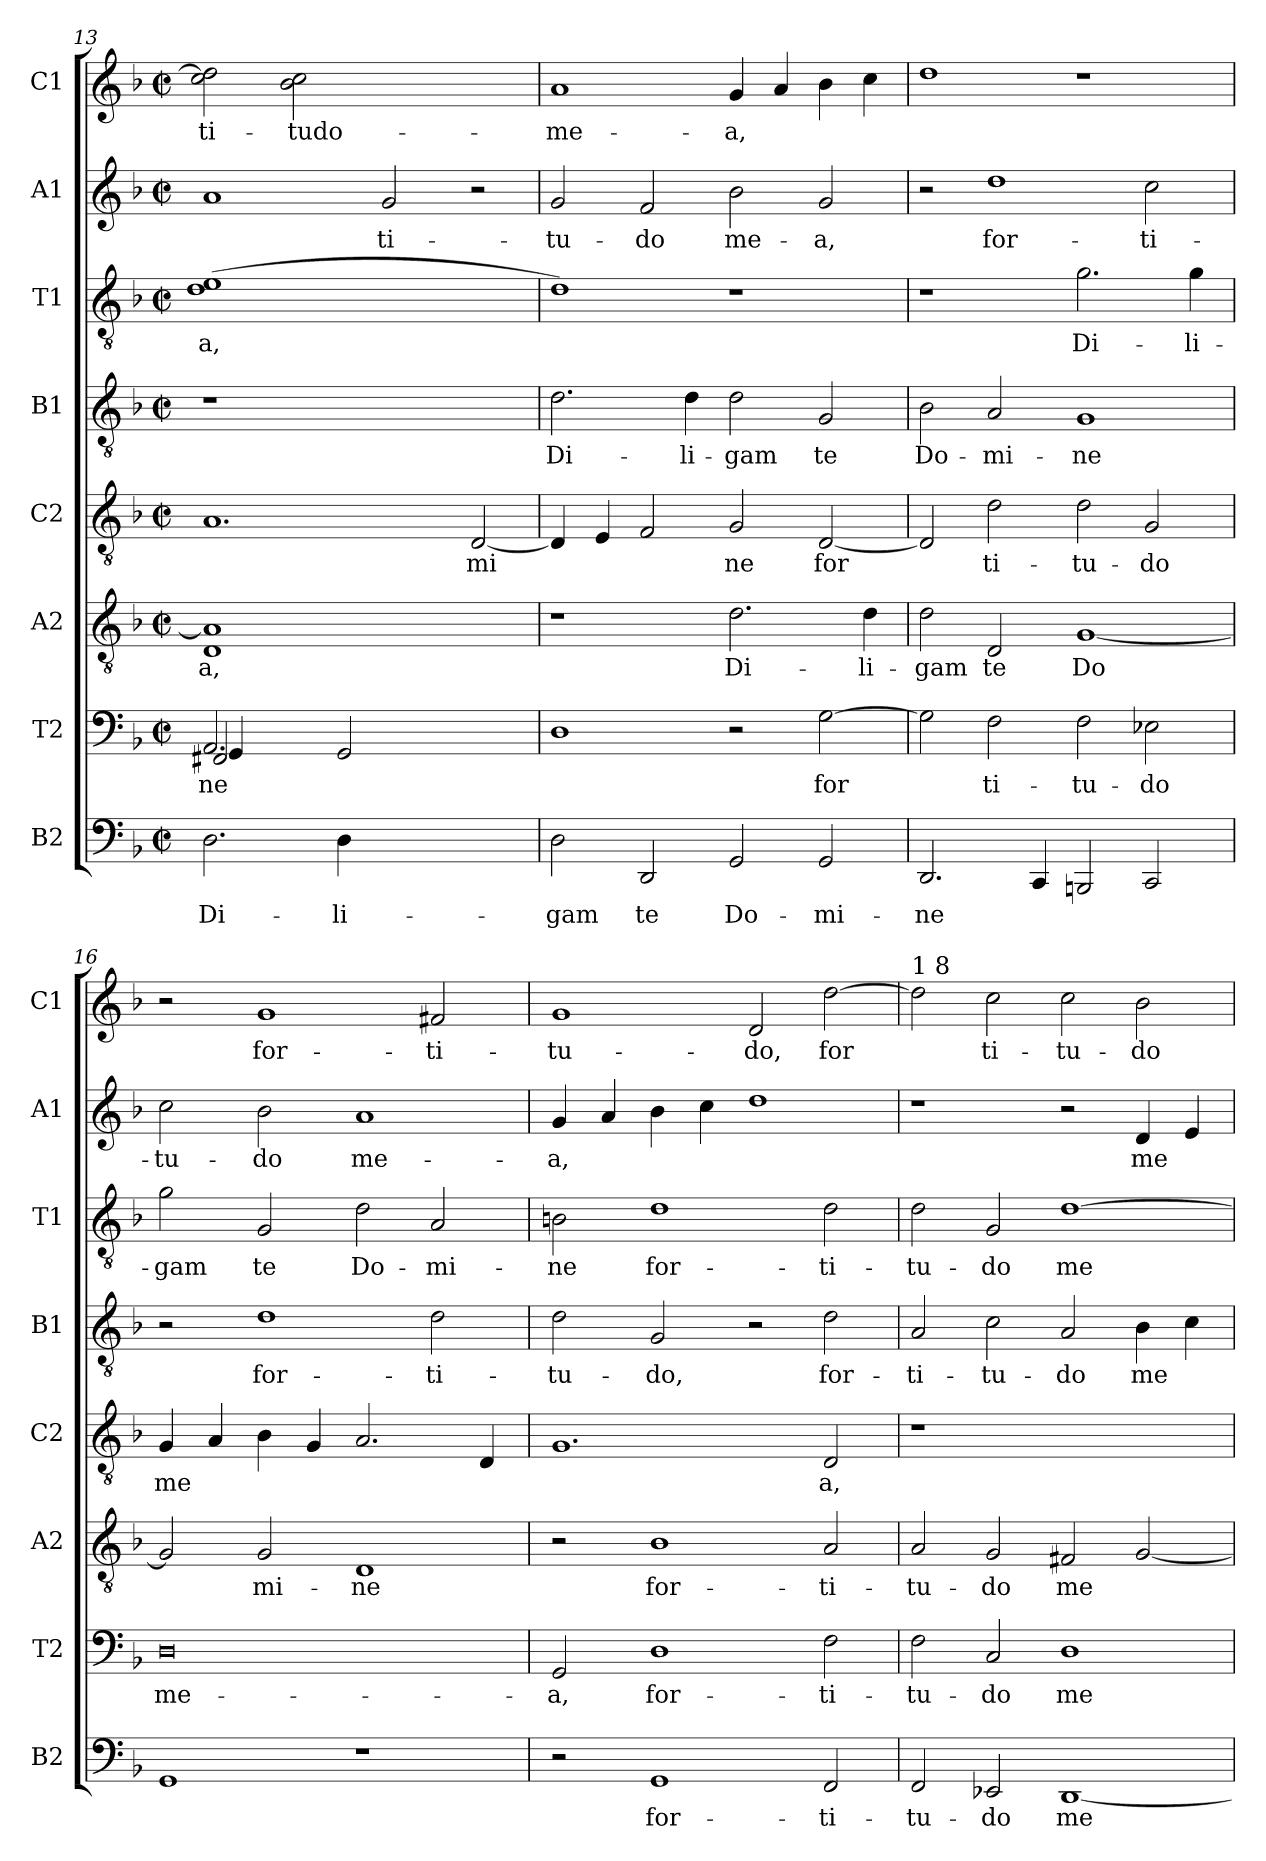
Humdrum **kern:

**kern	**text	**kern	**text	**kern	**text	**kern	**text	**kern	**text	**kern	**text	**kern	**text	**kern	**text
*part8	*part8	*part7	*part7	*part6	*part6	*part5	*part5	*part4	*part4	*part3	*part3	*part2	*part2	*part1	*part1
*staff8	*staff8	*staff7	*staff7	*staff6	*staff6	*staff5	*staff5	*staff4	*staff4	*staff3	*staff3	*staff2	*staff2	*staff1	*staff1
*I"B2	*	*I"T2	*	*I"A2	*	*I"C2	*	*I"B1	*	*I"T1	*	*I"A1	*	*I"C1	*
*I'B2	*	*I'T2	*	*I'A2	*	*I'C2	*	*I'B1	*	*I'T1	*	*I'A1	*	*I'C1	*
*clefF4	*	*clefF4	*	*clefGv2	*	*clefGv2	*	*clefGv2	*	*clefGv2	*	*clefG2	*	*clefG2	*
*k[b-]	*	*k[b-]	*	*k[b-]	*	*k[b-]	*	*k[b-]	*	*k[b-]	*	*k[b-]	*	*k[b-]	*
*F:	*	*F:	*	*F:	*	*F:	*	*F:	*	*F:	*	*F:	*	*F:	*
*M2/2	*	*M2/2	*	*M2/2	*	*M2/2	*	*M2/2	*	*M2/2	*	*M2/2	*	*M2/2	*
*met(c|)	*	*met(c|)	*	*met(c|)	*	*met(c|)	*	*met(c|)	*	*met(c|)	*	*met(c|)	*	*met(c|)	*
=13	=13	=13	=13	=13	=13	=13	=13	=13	=13	=13	=13	=13	=13	=13	=13
!	!LO:LY:b:cj	!	!LO:LY:b:cj	!	!LO:LY:b:cj	!	!	!	!	!	!LO:LY:b:cj	!	!	!	!LO:LY:b:cj
*	*	*^	*	*	*	*	*	*	*	*	*	*	*	*	*
*	*	*	*^	*	*	*	*	*	*	*	*	*	*	*	*	*
2.D\	Di-	2.AA/	2FF#X/	4GG/	-ne	1A] 1D	-a,	1.A	.	1r	.	(>1e 1d	-a,	1a	.	2dd\] 2cc\	-ti-
.	.	.	.	2.ryy	.	.	.	.	.	.	.	.	.	.	.	.	.
!	!	!	!	!	!	!	!	!	!	!	!	!	!	!	!	!	!LO:LY:b:cj
.	.	.	2.ryy	.	.	.	.	.	.	.	.	.	.	.	.	2cc\ 2b-\	-tudo-
!	!LO:LY:b:cj	!	!	!	!LO:LY:b:cj	!	!	!	!	!	!	!	!	!	!	!	!
4D\	-li-	2GG/	.	.	.	.	.	.	.	.	.	.	.	.	.	.	.
!	!	!	!	!	!	!	!	!	!	!	!	!	!	!	!LO:LY:b:cj	!	!
1ryy	.	.	.	1ryy	.	1ryy	.	.	.	1ryy	.	1ryy	.	2g/	ti-	1ryy	.
.	.	2.ryy	2.ryy	.	.	.	.	.	.	.	.	.	.	.	.	.	.
!	!	!	!	!	!	!	!	!	!LO:LY:b	!	!	!	!	!	!	!	!
.	.	.	.	.	.	.	.	[<2D/	mi-	.	.	.	.	2r	.	.	.
*	*	*v	*v	*v	*	*	*	*	*	*	*	*	*	*	*	*	*
=14	=14	=14	=14	=14	=14	=14	=14	=14	=14	=14	=14	=14	=14	=14	=14
!	!LO:LY:b:cj	!	!LO:LY:b:cj	!	!	!	!LO:LY:b	!	!LO:LY:b:cj	!	!LO:LY:b:cj	!	!LO:LY:b:cj	!	!LO:LY:b:cj
2D\	-gam	1D	.	1r	.	4D/]	--	2.d\	Di-	1d)	.	2g/	-tu-	1a	-me-
!	!	!	!	!	!	!	!LO:LY:b	!	!	!	!	!	!	!	!
.	.	.	.	.	.	4E/	--	.	.	.	.	.	.	.	.
!	!LO:LY:b:cj	!	!	!	!	!	!LO:LY:b	!	!	!	!	!	!LO:LY:b:cj	!	!
2DD/	te	.	.	.	.	2F/	--	.	.	.	.	2f/	-do	.	.
!	!	!	!	!	!	!	!	!	!LO:LY:b:cj	!	!	!	!	!	!
.	.	.	.	.	.	.	.	4d\	-li-	.	.	.	.	.	.
!	!LO:LY:b:cj	!	!	!	!LO:LY:b:cj	!	!LO:LY:b	!	!LO:LY:b:cj	!	!	!	!LO:LY:b:cj	!	!LO:LY:b:cj
2GG/	Do-	2r	.	2.d\	Di-	2G/	-ne	2d\	-gam	1r	.	2b-\	me-	4g/	-a,
!	!	!	!	!	!	!	!	!	!	!	!	!	!	!	!LO:LY:b:cj
.	.	.	.	.	.	.	.	.	.	.	.	.	.	4a/	.
!	!LO:LY:b:cj	!	!LO:LY:b:cj	!	!	!	!LO:LY:b	!	!LO:LY:b:cj	!	!	!	!LO:LY:b:cj	!	!LO:LY:b:cj
2GG/	-mi-	[>2G\	for-	.	.	[<2D/	for-	2G/	te	.	.	2g/	-a,	4b-\	.
!	!	!	!	!	!LO:LY:b:cj	!	!	!	!	!	!	!	!	!	!LO:LY:b:cj
.	.	.	.	4d\	-li-	.	.	.	.	.	.	.	.	4cc\	.
=15	=15	=15	=15	=15	=15	=15	=15	=15	=15	=15	=15	=15	=15	=15	=15
!	!LO:LY:b:cj	!	!LO:LY:b:cj	!	!LO:LY:b:cj	!	!LO:LY:b	!	!LO:LY:b:cj	!	!	!	!	!	!LO:LY:b:cj
2.DD/	-ne	2G\]	--	2d\	-gam	2D/]	--	2B-\	Do-	1r	.	2r	.	1dd	.
!	!	!	!LO:LY:b:cj	!	!LO:LY:b:cj	!	!LO:LY:b	!	!LO:LY:b:cj	!	!	!	!LO:LY:b:cj	!	!
.	.	2F\	-ti-	2D/	te	2d\	-ti-	2A/	-mi-	.	.	1dd	for-	.	.
!	!LO:LY:b:cj	!	!	!	!	!	!	!	!	!	!	!	!	!	!
4CC/	.	.	.	.	.	.	.	.	.	.	.	.	.	.	.
!	!LO:LY:b:cj	!	!LO:LY:b:cj	!	!LO:LY:b:cj	!	!LO:LY:b	!	!LO:LY:b:cj	!	!LO:LY:b:cj	!	!	!	!
2BBBn/	.	2F\	-tu-	[<1G	Do-	2d\	-tu-	1G	-ne	2.g\	Di-	.	.	1r	.
!	!LO:LY:b:cj	!	!LO:LY:b:cj	!	!	!	!LO:LY:b	!	!	!	!	!	!LO:LY:b:cj	!	!
2CC/	.	2E-X\	-do	.	.	2G/	-do	.	.	.	.	2cc\	-ti-	.	.
!	!	!	!	!	!	!	!	!	!	!	!LO:LY:b:cj	!	!	!	!
.	.	.	.	.	.	.	.	.	.	4g\	-li-	.	.	.	.
=16	=16	=16	=16	=16	=16	=16	=16	=16	=16	=16	=16	=16	=16	=16	=16
!	!LO:LY:b:cj	!	!LO:LY:b:cj	!	!LO:LY:b:cj	!	!LO:LY:b	!	!	!	!LO:LY:b:cj	!	!LO:LY:b:cj	!	!
1GG	.	0D	me-	2G/]	--	4G/	me-	2r	.	2g\	-gam	2cc\	-tu-	2r	.
!	!	!	!	!	!	!	!LO:LY:b	!	!	!	!	!	!	!	!
.	.	.	.	.	.	4A/	--	.	.	.	.	.	.	.	.
!	!	!	!	!	!LO:LY:b:cj	!	!LO:LY:b	!	!LO:LY:b:cj	!	!LO:LY:b:cj	!	!LO:LY:b:cj	!	!LO:LY:b:cj
.	.	.	.	2G/	-mi-	4B-\	--	1d	for-	2G/	te	2b-\	-do	1g	for-
!	!	!	!	!	!	!	!LO:LY:b	!	!	!	!	!	!	!	!
.	.	.	.	.	.	4G/	--	.	.	.	.	.	.	.	.
!	!	!	!	!	!LO:LY:b:cj	!	!LO:LY:b	!	!	!	!LO:LY:b:cj	!	!LO:LY:b:cj	!	!
1r	.	.	.	1D	-ne	2.A/	--	.	.	2d\	Do-	1a	me-	.	.
!	!	!	!	!	!	!	!	!	!LO:LY:b:cj	!	!LO:LY:b:cj	!	!	!	!LO:LY:b:cj
.	.	.	.	.	.	.	.	2d\	-ti-	2A/	-mi-	.	.	2f#/	-ti-
!	!	!	!	!	!	!	!LO:LY:b	!	!	!	!	!	!	!	!
.	.	.	.	.	.	4D/	--	.	.	.	.	.	.	.	.
=17	=17	=17	=17	=17	=17	=17	=17	=17	=17	=17	=17	=17	=17	=17	=17
!	!	!	!LO:LY:b:cj	!	!	!	!LO:LY:b	!	!LO:LY:b:cj	!	!LO:LY:b:cj	!	!LO:LY:b:cj	!	!LO:LY:b:cj
2r	.	2GG/	-a,	2r	.	1.G	--	2d\	-tu-	2Bn\	-ne	4g/	-a,	1g	-tu-
!	!	!	!	!	!	!	!	!	!	!	!	!	!LO:LY:b:cj	!	!
.	.	.	.	.	.	.	.	.	.	.	.	4a/	.	.	.
!	!LO:LY:b:cj	!	!LO:LY:b:cj	!	!LO:LY:b:cj	!	!	!	!LO:LY:b:cj	!	!LO:LY:b:cj	!	!LO:LY:b:cj	!	!
1GG	for-	1D	for-	1B-	for-	.	.	2G/	-do,	1d	for-	4b-\	.	.	.
!	!	!	!	!	!	!	!	!	!	!	!	!	!LO:LY:b:cj	!	!
.	.	.	.	.	.	.	.	.	.	.	.	4cc\	.	.	.
!	!	!	!	!	!	!	!	!	!	!	!	!	!LO:LY:b:cj	!	!LO:LY:b:cj
.	.	.	.	.	.	.	.	2r	.	.	.	1dd	.	2d/	-do,
!	!LO:LY:b:cj	!	!LO:LY:b:cj	!	!LO:LY:b:cj	!	!LO:LY:b	!	!LO:LY:b:cj	!	!LO:LY:b:cj	!	!	!	!LO:LY:b:cj
2FF/	-ti-	2F\	-ti-	2A/	-ti-	2D/	-a,	2d\	for-	2d\	-ti-	.	.	[<2dd\	for-
!!LO:PB:g=z
=18	=18	=18	=18	=18	=18	=18	=18	=18	=18	=18	=18	=18	=18	=18	=18
!	!	!	!	!	!	!	!	!	!	!	!	!	!	!LO:TX:a:t=1 8	!
!	!LO:LY:b:cj	!	!LO:LY:b:cj	!	!LO:LY:b:cj	!	!	!	!LO:LY:b:cj	!	!LO:LY:b:cj	!	!	!	!LO:LY:b:cj
2FF/	-tu-	2F\	-tu-	2A/	-tu-	1r	.	2A/	-ti-	2d\	-tu-	1r	.	2dd\]	--
!	!LO:LY:b:cj	!	!LO:LY:b:cj	!	!LO:LY:b:cj	!	!	!	!LO:LY:b:cj	!	!LO:LY:b:cj	!	!	!	!LO:LY:b:cj
2EE-X/	-do	2C/	-do	2G/	-do	.	.	2c\	-tu-	2G/	-do	.	.	2cc\	-ti-
!	!LO:LY:b:cj	!	!LO:LY:b:cj	!	!LO:LY:b:cj	!	!	!	!LO:LY:b:cj	!	!LO:LY:b:cj	!	!	!	!LO:LY:b:cj
[<1DD	me-	1D	me-	2F#X/	me-	1ryy	.	2A/	-do	[>1d	me-	2r	.	2cc\	-tu-
!	!	!	!	!	!LO:LY:b:cj	!	!	!	!LO:LY:b:cj	!	!	!	!LO:LY:b:cj	!	!LO:LY:b:cj
.	.	.	.	[<2G/	--	.	.	4B-\	me-	.	.	4d/	me-	2b-\	-do
!	!	!	!	!	!	!	!	!	!LO:LY:b:cj	!	!	!	!LO:LY:b:cj	!	!
.	.	.	.	.	.	.	.	4c\	--	.	.	4e/	--	.	.
=	=	=	=	=	=	=	=	=	=	=	=	=	=	=	=
*-	*-	*-	*-	*-	*-	*-	*-	*-	*-	*-	*-	*-	*-	*-	*-
